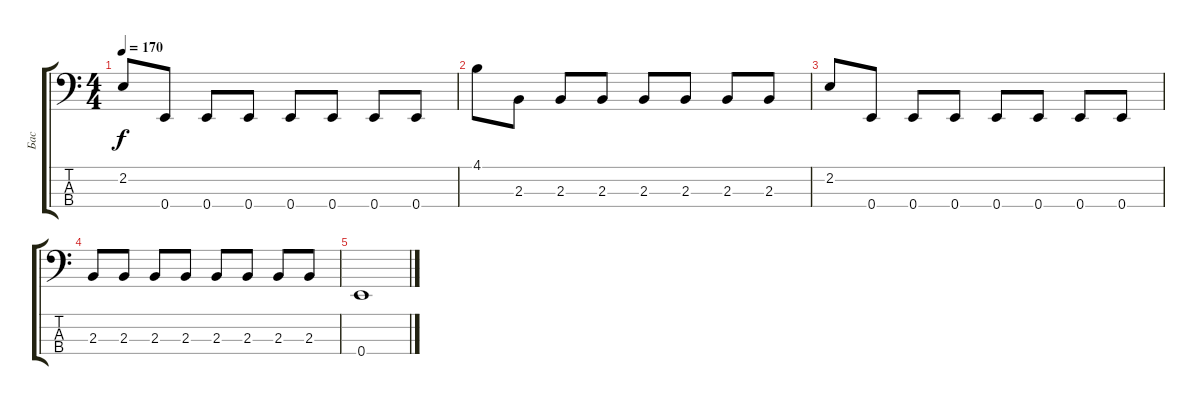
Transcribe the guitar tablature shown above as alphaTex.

\track ("Бас" "Бас") {instrument electricbasspick}
\staff {score tabs}
\tuning (G2 D2 A1 E1) {hide}
\ts (4 4)
\tempo 170
\clef f4
\ks c
2.2.8{dy f} 0.4.8 0.4.8 0.4.8 0.4.8 0.4.8 0.4.8 0.4.8 |
4.1.8 2.3.8 2.3.8 2.3.8 2.3.8 2.3.8 2.3.8 2.3.8 |
2.2.8 0.4.8 0.4.8 0.4.8 0.4.8 0.4.8 0.4.8 0.4.8 |
2.3.8 2.3.8 2.3.8 2.3.8 2.3.8 2.3.8 2.3.8 2.3.8 |
0.4.1
